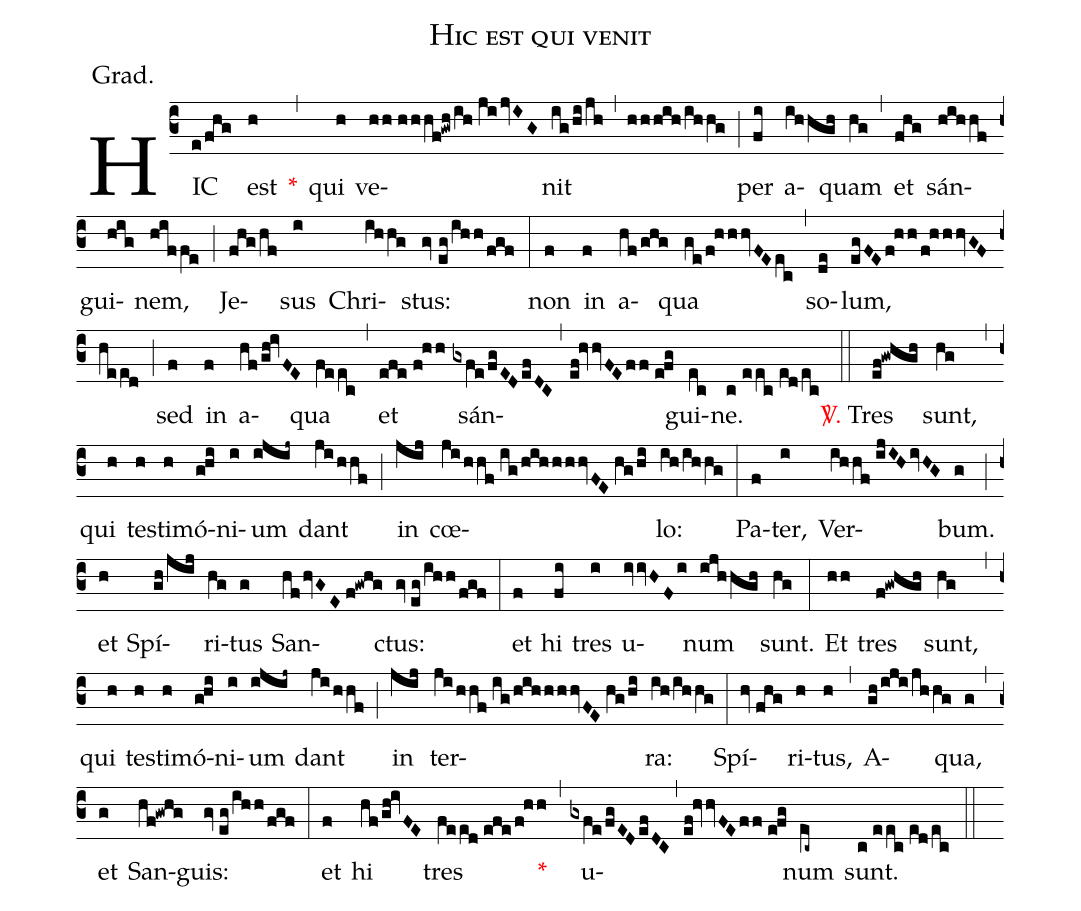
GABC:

name:Hic est qui venit;
annotation:Grad.;
mode:III.;
office-part:Gradual;
%%
(c3) HIC(e/fhg) est(h) <v>\red{*}</v>(,) qui(h) ve(hh//hhhf!gwh/ih//jijvIG)nit(ig/hi/jh) (,) (hhhih/ihhg) (;) per(fi) a(ihhgh)quam(hg) (,) et(fhg) sán(hihhf)gui(hig)nem,(hiffe) (;) Je(fhg/hf)sus(i) Chri(ihhg)stus:(gv//eg/ihh/fgf) (:) non(f) in(f) a(hf/ghg)qua(ge/f!hhhvFEec) (,) so(de)lum,(egFEf!hh/f!hhhvGF/heed) (;) sed(f) in(f) a(hf/gh!ivFE)qua(feec) (,) et(efe//f!hh) sán(gxfe/fgEDefDC,ef!hvvFEff//e!fg)gui(ec)ne.(c//eec//ed/ec) (::) <v>\red{\Vbar.}</v> Tres(ef!gwhgh) sunt,(hg) (,) qui(h) te(h)sti(h)mó(g!hi)ni(i)um(ijij~) dant(ji/hhf) (;) in(jij) cœ(ji/hhf//ig/hihhhhvFE//hg/hi)lo:(ih/ihhg) (:) Pa(f)ter,(i) Ver(ihhf//ijIHivHG)bum.(g) (;) et(h) Spí(gh/jij)ri(hg)tus(g) San(hfhvGE//f!gwhg)ctus:(gv//eg/ihh/fgf) (:) et(f) hi(fi) tres(i) u(ivvHFi)num(ijhhgh) sunt.(hg) (:) Et(hh) tres(f!gwhgh) sunt,(hg) (,) qui(h) te(h)sti(h)mó(g!hi)ni(i)um(ijij~) dant(ji/hhf) (;) in(jij) ter(ji/hhf//ig/hihhhhvFE//hg/hi)ra:(ih/ihhg) (:) Spí(hv//fhg)ri(h)tus,(h) (,) A(gh/iji/jhhg)qua,(g) (,) et(g) San(hf!gwhg)guis:(gv//eg/ihh/fgf) (:) et(f) hi(hf/gh!ivFE) tres(feed//efe/f!hh) <v>\red{*}</v>(,) u(gxfe/fgEDefDC,ef!hvvFEff//e!fg)num(ec~) sunt.(c//eec//ed/ec) (::)
